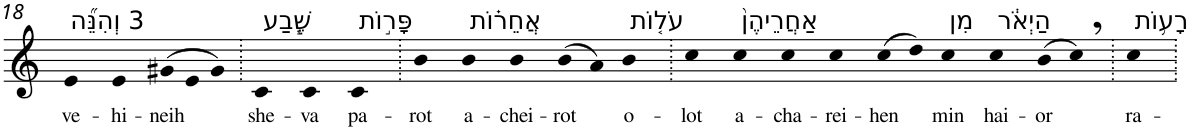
**kern	**text
*part1	*part1
*staff1	*staff1
*I"Piano	*
*I'Pno	*
!!LO:PB:g=z
*clefG2	*
*k[]	*
=18	=18
!LO:TX:a:t=3 וְהִנֵּ֞ה	!
!	!LO:LY:b
4e	ve-
!	!LO:LY:b
4e	-hi-
*Xtuplet	*
!	!LO:LY:b
(>12g#X	-neih
12e	.
12g#)	.
=19.	=19.
!LO:TX:a:t=שֶׁ֧בַע	!
!	!LO:LY:b
4c	she-
!	!LO:LY:b
4c	-va
!LO:TX:a:t=פָּר֣וֹת	!
!	!LO:LY:b
4c	pa-
=20.	=20.
!	!LO:LY:b
4b	-rot
!LO:TX:a:t=אֲחֵר֗וֹת	!
!	!LO:LY:b
4b	a-
!	!LO:LY:b
4b	-chei-
!	!LO:LY:b
(>8b	-rot
8a)	.
!LO:TX:a:t=עֹל֤וֹת	!
!	!LO:LY:b
4b	o-
=21.	=21.
!	!LO:LY:b
4cc	-lot
!LO:TX:a:t=אַחֲרֵיהֶן֙	!
!	!LO:LY:b
4cc	a-
!	!LO:LY:b
4cc	-cha-
!	!LO:LY:b
4cc	-rei-
!	!LO:LY:b
(>8cc	-hen
8dd)	.
!LO:TX:a:t=מִן	!
!	!LO:LY:b
4cc	min
!LO:TX:a:t=הַיְאֹ֔ר	!
!	!LO:LY:b
4cc	hai-
!	!LO:LY:b
(>8b	-or
8cc,)	.
=22.	=22.
!LO:TX:a:t=רָע֥וֹת	!
!	!LO:LY:b
4cc	ra-
=.	=.
*-	*-
